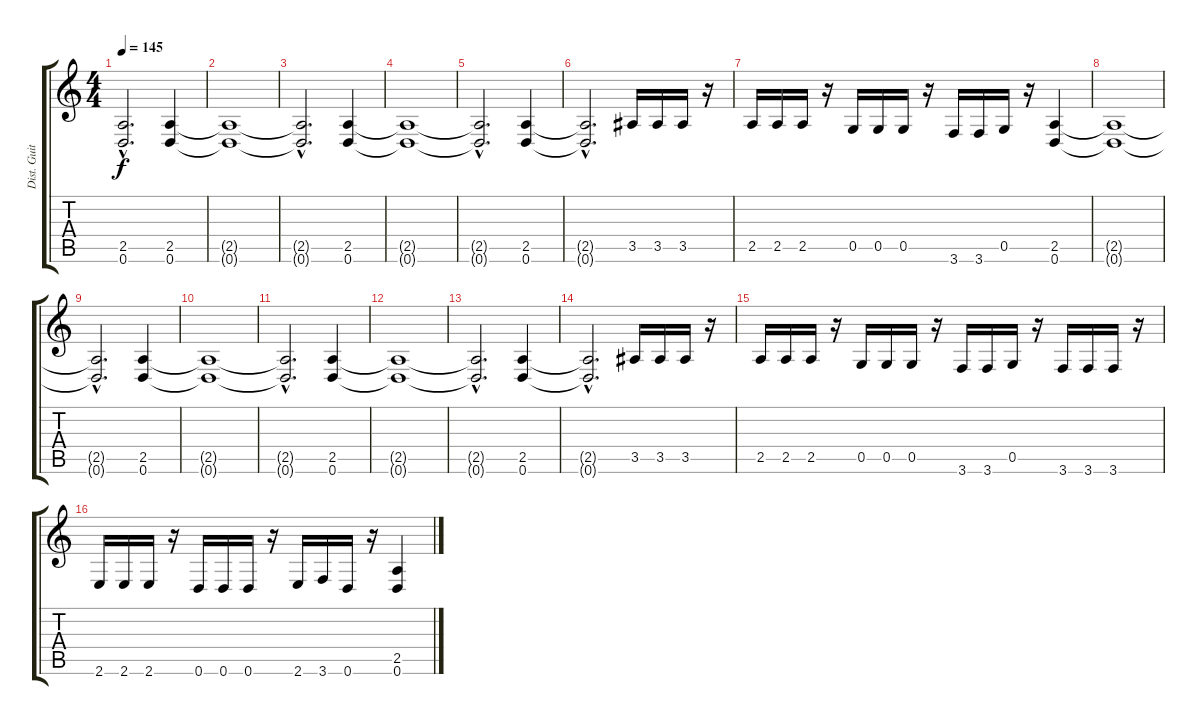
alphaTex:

\track ("Dist. Guitar I" "Dist. Guit") {instrument distortionguitar}
\staff {score tabs}
\tuning (D4 A3 F3 C3 G2 D2) {hide}
\ts (4 4)
\tempo 145
\clef g2
\ks c
(2.5{hac t} 0.6{hac t}).2{d dy f} (2.5 0.6).4 |
(2.5{t} 0.6{t}).1 |
(2.5{hac t} 0.6{hac t}).2{d} (2.5 0.6).4 |
(2.5{t} 0.6{t}).1 |
(2.5{hac t} 0.6{hac t}).2{d} (2.5 0.6).4 |
(2.5{hac t} 0.6{hac t}).2{d} 3.5.16 3.5.16 3.5.16 r.16 |
2.5.16 2.5.16 2.5.16 r.16 0.5.16 0.5.16 0.5.16 r.16 3.6.16 3.6.16 0.5.16 r.16 (2.5 0.6).4 |
(2.5{t} 0.6{t}).1 |
(2.5{hac t} 0.6{hac t}).2{d} (2.5 0.6).4 |
(2.5{t} 0.6{t}).1 |
(2.5{hac t} 0.6{hac t}).2{d} (2.5 0.6).4 |
(2.5{t} 0.6{t}).1 |
(2.5{hac t} 0.6{hac t}).2{d} (2.5 0.6).4 |
(2.5{hac t} 0.6{hac t}).2{d} 3.5.16 3.5.16 3.5.16 r.16 |
2.5.16 2.5.16 2.5.16 r.16 0.5.16 0.5.16 0.5.16 r.16 3.6.16 3.6.16 0.5.16 r.16 3.6.16 3.6.16 3.6.16 r.16 |
2.6.16 2.6.16 2.6.16 r.16 0.6.16 0.6.16 0.6.16 r.16 2.6.16 3.6.16 0.6.16 r.16 (2.5 0.6).4
